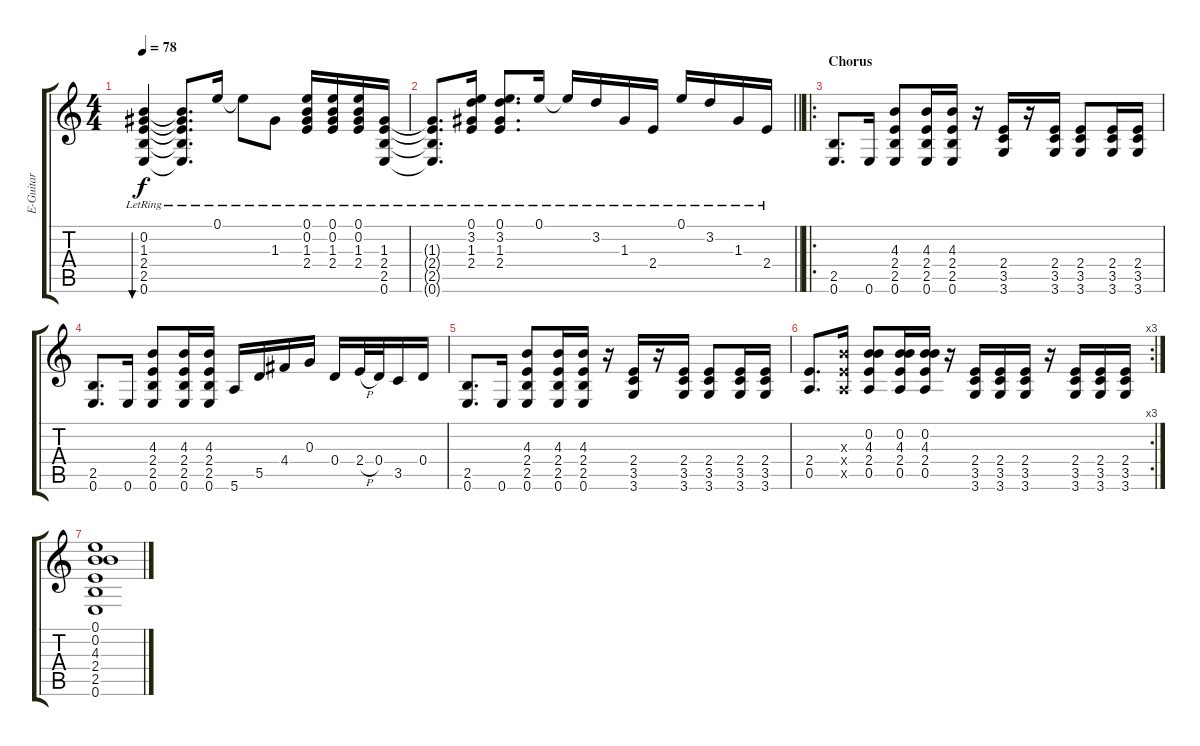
\track ("E-Guitar" "E-Guitar") {instrument electricguitarjazz}
\staff {score tabs}
\tuning (E4 B3 G3 D3 A2 E2) {hide}
\ts (4 4)
\tempo 78
\clef g2
\ks c
(0.2{lr} 1.3{lr} 2.4{lr} 2.5{lr} 0.6{lr}).4{bu 60 dy f} (0.2{lr t} 1.3{lr t} 2.4{lr t} 2.5{lr t} 0.6{lr t}).8{d} 0.1{lr}.16 0.1{lr t}.8 1.3{lr}.8 (0.1{lr} 0.2{lr} 1.3{lr} 2.4{lr}).16 (0.1{lr} 0.2{lr} 1.3{lr} 2.4{lr}).16 (0.1{lr} 0.2{lr} 1.3{lr} 2.4{lr}).16 (1.3{lr} 2.4{lr} 2.5{lr} 0.6{lr}).16 |
\barLineRight lightlight
(1.3{lr t} 2.4{lr t} 2.5{lr t} 0.6{lr t}).8{d} (0.1{lr} 3.2{lr} 1.3{lr} 2.4{lr}).16 (0.1{lr} 3.2{lr} 1.3{lr} 2.4{lr}).8{d} 0.1{lr}.16 0.1{lr t}.16 3.2{lr}.16 1.3{lr}.16 2.4{lr}.16 0.1{lr}.16 3.2{lr}.16 1.3{lr}.16 2.4{lr}.16 |
\ro
\section ("" "Chorus")
(2.5 0.6).8{d} 0.6.16 (4.3 2.4 2.5 0.6).8 (4.3 2.4 2.5 0.6).16 (4.3 2.4 2.5 0.6).16 r.16 (2.4 3.5 3.6).16 r.16 (2.4 3.5 3.6).16 (2.4 3.5 3.6).8 (2.4 3.5 3.6).16 (2.4 3.5 3.6).16 |
(2.5 0.6).8{d} 0.6.16 (4.3 2.4 2.5 0.6).8 (4.3 2.4 2.5 0.6).16 (4.3 2.4 2.5 0.6).16 5.6.16 5.5.16 4.4.16 0.3.16 0.4.16 2.4{h}.32 0.4.32 3.5.16 0.4.16 |
(2.5 0.6).8{d} 0.6.16 (4.3 2.4 2.5 0.6).8 (4.3 2.4 2.5 0.6).16 (4.3 2.4 2.5 0.6).16 r.16 (2.4 3.5 3.6).16 r.16 (2.4 3.5 3.6).16 (2.4 3.5 3.6).8 (2.4 3.5 3.6).16 (2.4 3.5 3.6).16 |
\rc 3
(2.4 0.5).8{d} (4.3{x} 2.4{x} 0.5{x}).16 (0.2 4.3 2.4 0.5).8 (0.2 4.3 2.4 0.5).16 (0.2 4.3 2.4 0.5).16 r.16 (2.4 3.5 3.6).16 (2.4 3.5 3.6).16 (2.4 3.5 3.6).16 r.16 (2.4 3.5 3.6).16 (2.4 3.5 3.6).16 (2.4 3.5 3.6).16 |
(0.1 0.2 4.3 2.4 2.5 0.6).1
